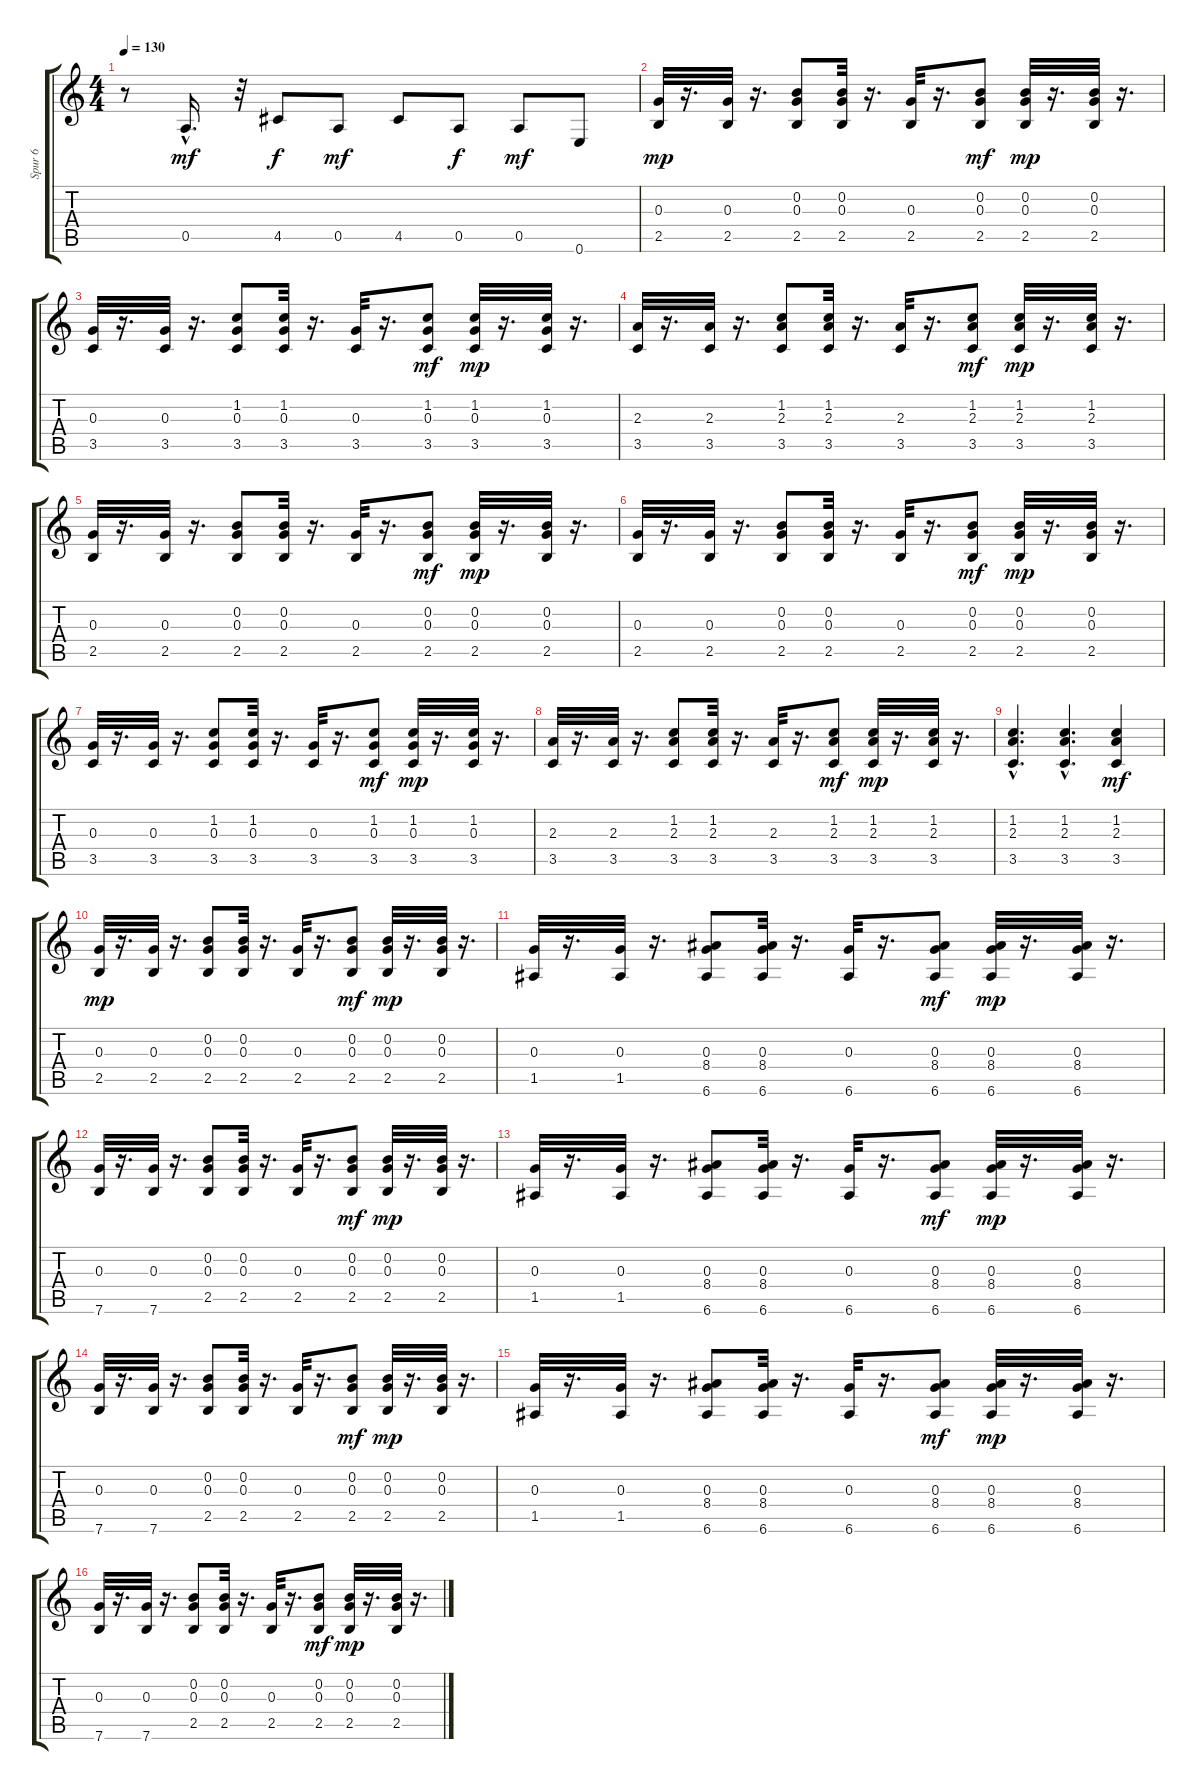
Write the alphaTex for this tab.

\track ("Spur 6" "Spur 6") {instrument distortionguitar}
\staff {score tabs}
\tuning (E4 B3 G3 D3 A2 E2) {hide}
\ts (4 4)
\tempo 130
\clef g2
\ks c
r.8{dy mf} 0.5{hac}.16{d} r.32 4.5.8{dy f} 0.5.8{dy mf} 4.5.8 0.5.8{dy f} 0.5.8{dy mf} 0.6.8 |
(0.3 2.5).32{dy mp} r.16{d} (0.3 2.5).32 r.16{d} (0.2 0.3 2.5).8 (0.2 0.3 2.5).32 r.16{d} (0.3 2.5).32 r.16{d} (0.2 0.3 2.5).8{dy mf} (0.2 0.3 2.5).32{dy mp} r.16{d} (0.2 0.3 2.5).32 r.16{d} |
(0.3 3.5).32 r.16{d} (0.3 3.5).32 r.16{d} (1.2 0.3 3.5).8 (1.2 0.3 3.5).32 r.16{d} (0.3 3.5).32 r.16{d} (1.2 0.3 3.5).8{dy mf} (1.2 0.3 3.5).32{dy mp} r.16{d} (1.2 0.3 3.5).32 r.16{d} |
(2.3 3.5).32 r.16{d} (2.3 3.5).32 r.16{d} (1.2 2.3 3.5).8 (1.2 2.3 3.5).32 r.16{d} (2.3 3.5).32 r.16{d} (1.2 2.3 3.5).8{dy mf} (1.2 2.3 3.5).32{dy mp} r.16{d} (1.2 2.3 3.5).32 r.16{d} |
(0.3 2.5).32 r.16{d} (0.3 2.5).32 r.16{d} (0.2 0.3 2.5).8 (0.2 0.3 2.5).32 r.16{d} (0.3 2.5).32 r.16{d} (0.2 0.3 2.5).8{dy mf} (0.2 0.3 2.5).32{dy mp} r.16{d} (0.2 0.3 2.5).32 r.16{d} |
(0.3 2.5).32 r.16{d} (0.3 2.5).32 r.16{d} (0.2 0.3 2.5).8 (0.2 0.3 2.5).32 r.16{d} (0.3 2.5).32 r.16{d} (0.2 0.3 2.5).8{dy mf} (0.2 0.3 2.5).32{dy mp} r.16{d} (0.2 0.3 2.5).32 r.16{d} |
(0.3 3.5).32 r.16{d} (0.3 3.5).32 r.16{d} (1.2 0.3 3.5).8 (1.2 0.3 3.5).32 r.16{d} (0.3 3.5).32 r.16{d} (1.2 0.3 3.5).8{dy mf} (1.2 0.3 3.5).32{dy mp} r.16{d} (1.2 0.3 3.5).32 r.16{d} |
(2.3 3.5).32 r.16{d} (2.3 3.5).32 r.16{d} (1.2 2.3 3.5).8 (1.2 2.3 3.5).32 r.16{d} (2.3 3.5).32 r.16{d} (1.2 2.3 3.5).8{dy mf} (1.2 2.3 3.5).32{dy mp} r.16{d} (1.2 2.3 3.5).32 r.16{d} |
(1.2{hac} 2.3{hac} 3.5{hac}).4{d} (1.2{hac} 2.3{hac} 3.5{hac}).4{d} (1.2 2.3 3.5).4{dy mf} |
(0.3 2.5).32{dy mp} r.16{d} (0.3 2.5).32 r.16{d} (0.2 0.3 2.5).8 (0.2 0.3 2.5).32 r.16{d} (0.3 2.5).32 r.16{d} (0.2 0.3 2.5).8{dy mf} (0.2 0.3 2.5).32{dy mp} r.16{d} (0.2 0.3 2.5).32 r.16{d} |
(0.3 1.5).32 r.16{d} (0.3 1.5).32 r.16{d} (0.3 8.4 6.6).8 (0.3 8.4 6.6).32 r.16{d} (0.3 6.6).32 r.16{d} (0.3 8.4 6.6).8{dy mf} (0.3 8.4 6.6).32{dy mp} r.16{d} (0.3 8.4 6.6).32 r.16{d} |
(0.3 7.6).32 r.16{d} (0.3 7.6).32 r.16{d} (0.2 0.3 2.5).8 (0.2 0.3 2.5).32 r.16{d} (0.3 2.5).32 r.16{d} (0.2 0.3 2.5).8{dy mf} (0.2 0.3 2.5).32{dy mp} r.16{d} (0.2 0.3 2.5).32 r.16{d} |
(0.3 1.5).32 r.16{d} (0.3 1.5).32 r.16{d} (0.3 8.4 6.6).8 (0.3 8.4 6.6).32 r.16{d} (0.3 6.6).32 r.16{d} (0.3 8.4 6.6).8{dy mf} (0.3 8.4 6.6).32{dy mp} r.16{d} (0.3 8.4 6.6).32 r.16{d} |
(0.3 7.6).32 r.16{d} (0.3 7.6).32 r.16{d} (0.2 0.3 2.5).8 (0.2 0.3 2.5).32 r.16{d} (0.3 2.5).32 r.16{d} (0.2 0.3 2.5).8{dy mf} (0.2 0.3 2.5).32{dy mp} r.16{d} (0.2 0.3 2.5).32 r.16{d} |
(0.3 1.5).32 r.16{d} (0.3 1.5).32 r.16{d} (0.3 8.4 6.6).8 (0.3 8.4 6.6).32 r.16{d} (0.3 6.6).32 r.16{d} (0.3 8.4 6.6).8{dy mf} (0.3 8.4 6.6).32{dy mp} r.16{d} (0.3 8.4 6.6).32 r.16{d} |
(0.3 7.6).32 r.16{d} (0.3 7.6).32 r.16{d} (0.2 0.3 2.5).8 (0.2 0.3 2.5).32 r.16{d} (0.3 2.5).32 r.16{d} (0.2 0.3 2.5).8{dy mf} (0.2 0.3 2.5).32{dy mp} r.16{d} (0.2 0.3 2.5).32 r.16{d}
